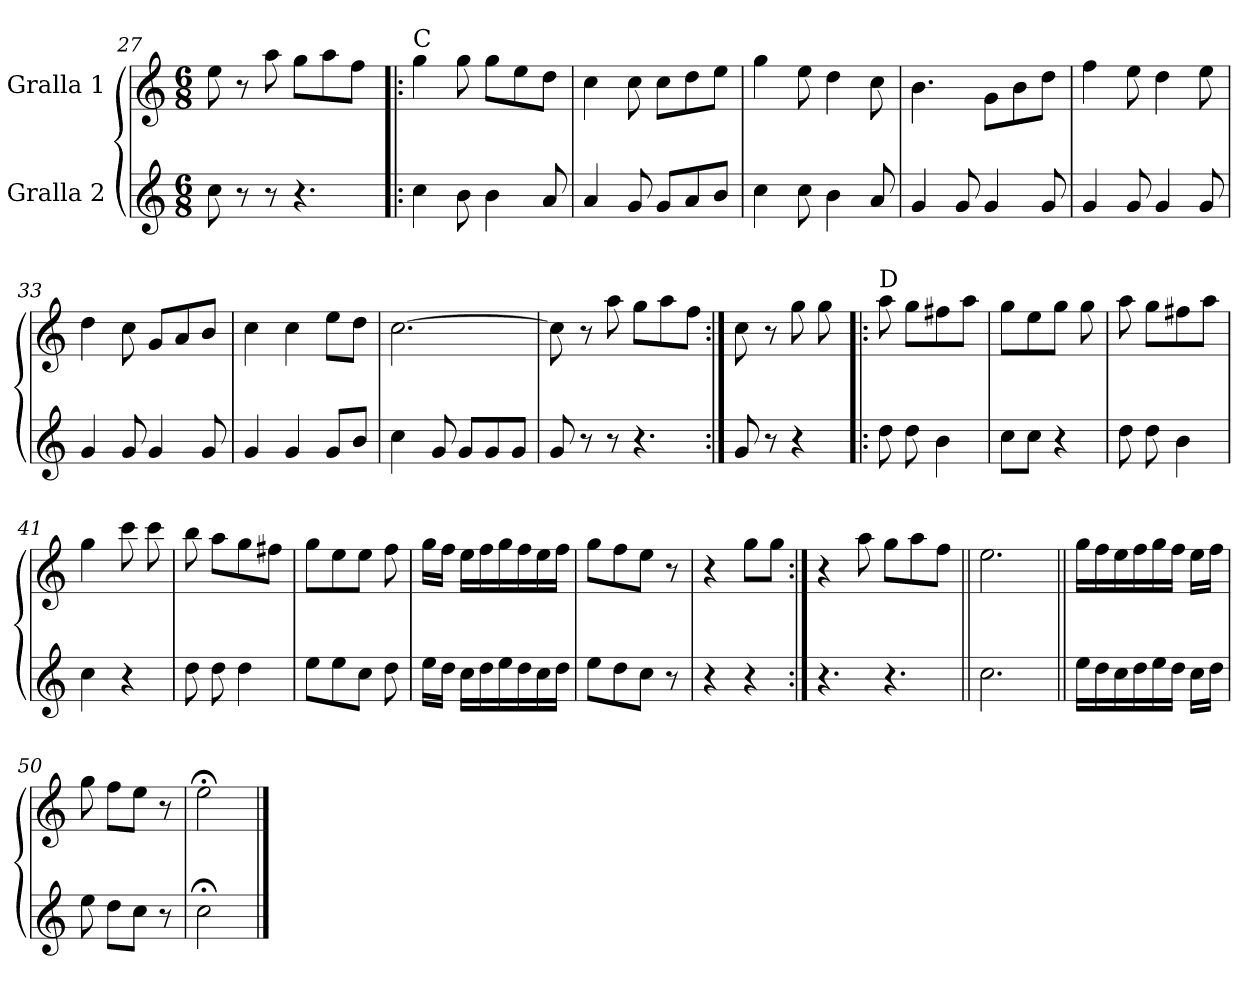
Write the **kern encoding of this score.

**kern	**kern
*part2	*part1
*staff2	*staff1
*I"Gralla 2	*I"Gralla 1
*clefG2	*clefG2
*k[]	*k[]
*M6/8	*M6/8
=27	=27
8cc	8ee
8r	8r
8r	8aa
4.r	8gg\L
.	8aa\
.	8ff\J
=28!|:	=28!|:
!	!LO:TX:t=C
4cc	4gg
8b	8gg
4b	8gg\L
.	8ee\
8a	8dd\J
=29	=29
4a	4cc
8g	8cc
8g/L	8cc\L
8a/	8dd\
8b/J	8ee\J
=30	=30
4cc	4gg
8cc	8ee
4b	4dd
8a	8cc
=31	=31
4g	4.b
8g	.
4g	8g\L
.	8b\
8g	8dd\J
=32	=32
4g	4ff
8g	8ee
4g	4dd
8g	8ee
=33	=33
4g	4dd
8g	8cc
4g	8g/L
.	8a/
8g	8b/J
=34	=34
4g	4cc
4g	4cc
8g/L	8ee\L
8b/J	8dd\J
=35	=35
4cc	[2.cc
8g	.
8g/L	.
8g/	.
8g/J	.
=36	=36
8g	8cc]
8r	8r
8r	8aa
4.r	8gg\L
.	8aa\
.	8ff\J
=37:|!	=37:|!
8g	8cc
8r	8r
4r	8gg
.	8gg
=38!|:	=38!|:
!	!LO:TX:t=D
8dd	8aa
8dd	8gg\L
4b	8ff#\
.	8aa\J
=39	=39
8cc\L	8gg\L
8cc\J	8ee\
4r	8gg\J
.	8gg
=40	=40
8dd	8aa
8dd	8gg\L
4b	8ff#\
.	8aa\J
=41	=41
4cc	4gg
4r	8ccc
.	8ccc
=42	=42
8dd	8bb
8dd	8aa\L
4dd	8gg\
.	8ff#\J
=43	=43
8ee\L	8gg\L
8ee\	8ee\
8cc\J	8ee\J
8dd	8ff
=44	=44
16ee\LL	16gg\LL
16dd\JJ	16ff\JJ
16cc\LL	16ee\LL
16dd\	16ff\
16ee\	16gg\
16dd\	16ff\
16cc\	16ee\
16dd\JJ	16ff\JJ
=45	=45
8ee\L	8gg\L
8dd\	8ff\
8cc\J	8ee\J
8r	8r
=46	=46
4r	4r
4r	8gg\L
.	8gg\J
=47:|!	=47:|!
4.r	4r
.	8aa
4.r	8gg\L
.	8aa\
.	8ff\J
=48||	=48||
2.cc	2.ee
=49||	=49||
16ee\LL	16gg\LL
16dd\	16ff\
16cc\	16ee\
16dd\	16ff\
16ee\	16gg\
16dd\JJ	16ff\JJ
16cc\LL	16ee\LL
16dd\JJ	16ff\JJ
=50	=50
8ee	8gg
8dd\L	8ff\L
8cc\J	8ee\J
8r	8r
=51	=51
2cc;	2ee;
==	==
*-	*-
